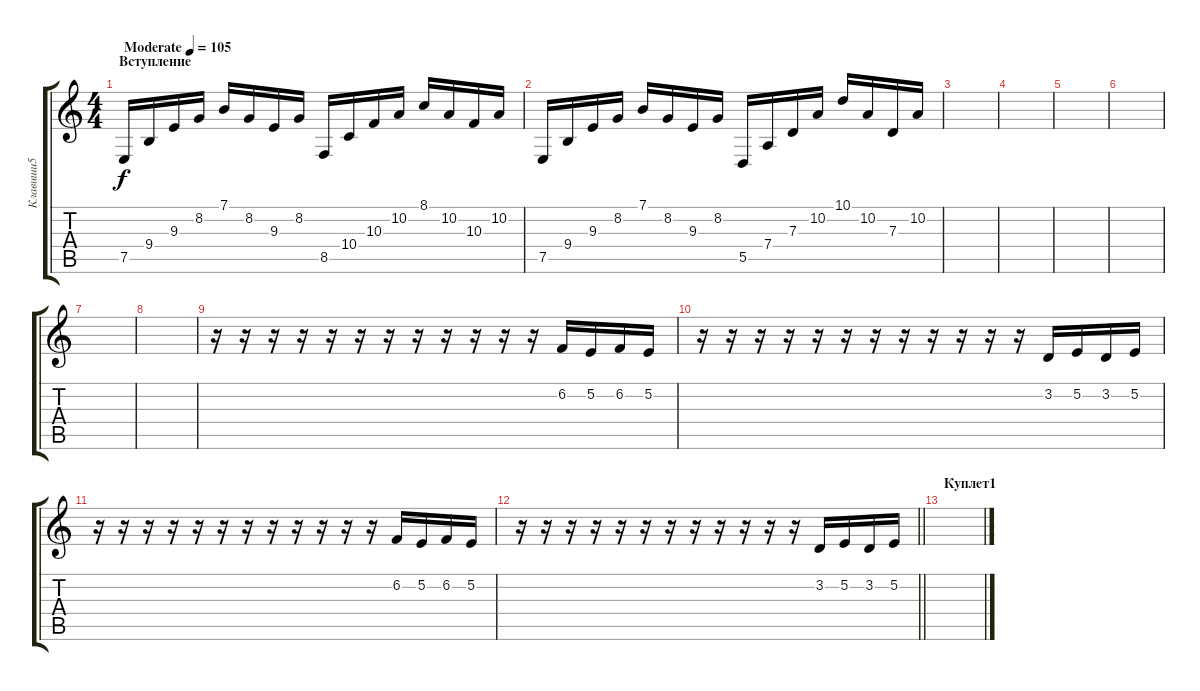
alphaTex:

\track ("Клавиши5" "Клавиши5") {instrument musicbox}
\staff {score tabs}
\tuning (E4 B3 G3 D3 A2 E2) {hide}
\ts (4 4)
\section ("" "Вступление")
\tempo (105 "Moderate")
\clef g2
\ks c
7.5.16{dy f instrument musicbox} 9.4.16 9.3.16 8.2.16 7.1.16 8.2.16 9.3.16 8.2.16 8.5.16 10.4.16 10.3.16 10.2.16 8.1.16 10.2.16 10.3.16 10.2.16 |
7.5.16 9.4.16 9.3.16 8.2.16 7.1.16 8.2.16 9.3.16 8.2.16 5.5.16 7.4.16 7.3.16 10.2.16 10.1.16 10.2.16 7.3.16 10.2.16 |
|
|
|
|
|
|
r.16 r.16 r.16 r.16 r.16 r.16 r.16 r.16 r.16 r.16 r.16 r.16 6.2.16 5.2.16 6.2.16 5.2.16 |
r.16 r.16 r.16 r.16 r.16 r.16 r.16 r.16 r.16 r.16 r.16 r.16 3.2.16 5.2.16 3.2.16 5.2.16 |
r.16 r.16 r.16 r.16 r.16 r.16 r.16 r.16 r.16 r.16 r.16 r.16 6.2.16 5.2.16 6.2.16 5.2.16 |
\barLineRight lightlight
r.16 r.16 r.16 r.16 r.16 r.16 r.16 r.16 r.16 r.16 r.16 r.16 3.2.16 5.2.16 3.2.16 5.2.16 |
\section ("" "Куплет1")
